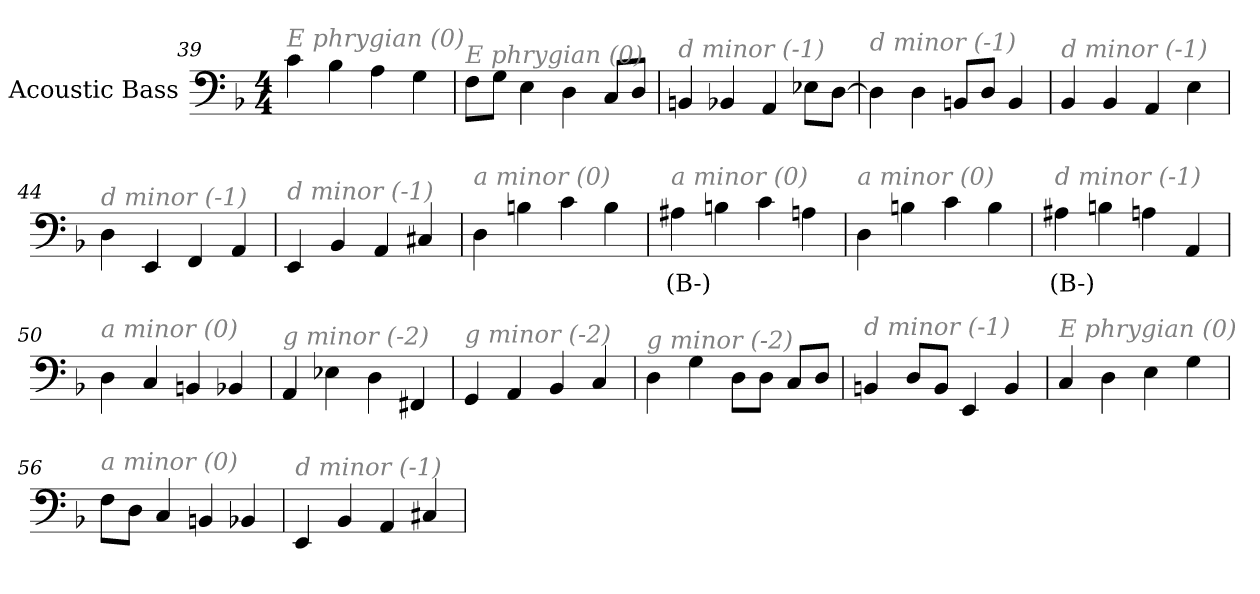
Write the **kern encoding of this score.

**kern	**text
*part1	*part1
*staff1	*staff1
*I"Acoustic Bass	*
*clefF4	*
*ITrd7c12	*
*k[b-]	*
*F:	*
*M4/4	*
=39	=39
!LO:TX:i:color=#808080:t=E phrygian (0)	!
4C	.
4BB-	.
4AA	.
4GG	.
=40	=40
!LO:TX:i:color=#808080:t=E phrygian (0)	!
8FFL	.
8GGJ	.
4EE	.
4DD	.
8CCL	.
8DDJ	.
=41	=41
!LO:TX:i:color=#808080:t=d minor (-1)	!
4BBBn	.
4BBB-X	.
4AAA	.
8EE-XL	.
[8DDJ	.
=42	=42
!LO:TX:i:color=#808080:t=d minor (-1)	!
4DD]	.
4DD	.
8BBBnL	.
8DDJ	.
4BBB	.
=43	=43
!LO:TX:i:color=#808080:t=d minor (-1)	!
4BBB-	.
4BBB-	.
4AAA	.
4EE	.
=44	=44
!LO:TX:i:color=#808080:t=d minor (-1)	!
4DD	.
4EEE	.
4FFF	.
4AAA	.
=45	=45
!LO:TX:i:color=#808080:t=d minor (-1)	!
4EEE	.
4BBB-	.
4AAA	.
4CC#X	.
=46	=46
!LO:TX:i:color=#808080:t=a minor (0)	!
4DD	.
4BBn	.
4C	.
4BB	.
=47	=47
!LO:TX:i:color=#808080:t=a minor (0)	!
4AA#Xi	(B-)
4BBn	.
4C	.
4AA	.
=48	=48
!LO:TX:i:color=#808080:t=a minor (0)	!
4DD	.
4BBn	.
4C	.
4BB	.
=49	=49
!LO:TX:i:color=#808080:t=d minor (-1)	!
4AA#Xi	(B-)
4BBn	.
4AA	.
4AAA	.
=50	=50
!LO:TX:i:color=#808080:t=a minor (0)	!
4DD	.
4CC	.
4BBBn	.
4BBB-X	.
=51	=51
!LO:TX:i:color=#808080:t=g minor (-2)	!
4AAA	.
4EE-X	.
4DD	.
4FFF#X	.
=52	=52
!LO:TX:i:color=#808080:t=g minor (-2)	!
4GGG	.
4AAA	.
4BBB-	.
4CC	.
=53	=53
!LO:TX:i:color=#808080:t=g minor (-2)	!
4DD	.
4GG	.
8DDL	.
8DDJ	.
8CCL	.
8DDJ	.
=54	=54
!LO:TX:i:color=#808080:t=d minor (-1)	!
4BBBn	.
8DDL	.
8BBBJ	.
4EEE	.
4BBB	.
=55	=55
!LO:TX:i:color=#808080:t=E phrygian (0)	!
4CC	.
4DD	.
4EE	.
4GG	.
=56	=56
!LO:TX:i:color=#808080:t=a minor (0)	!
8FFL	.
8DDJ	.
4CC	.
4BBBn	.
4BBB-X	.
=57	=57
!LO:TX:i:color=#808080:t=d minor (-1)	!
4EEE	.
4BBB-	.
4AAA	.
4CC#X	.
=	=
*-	*-
